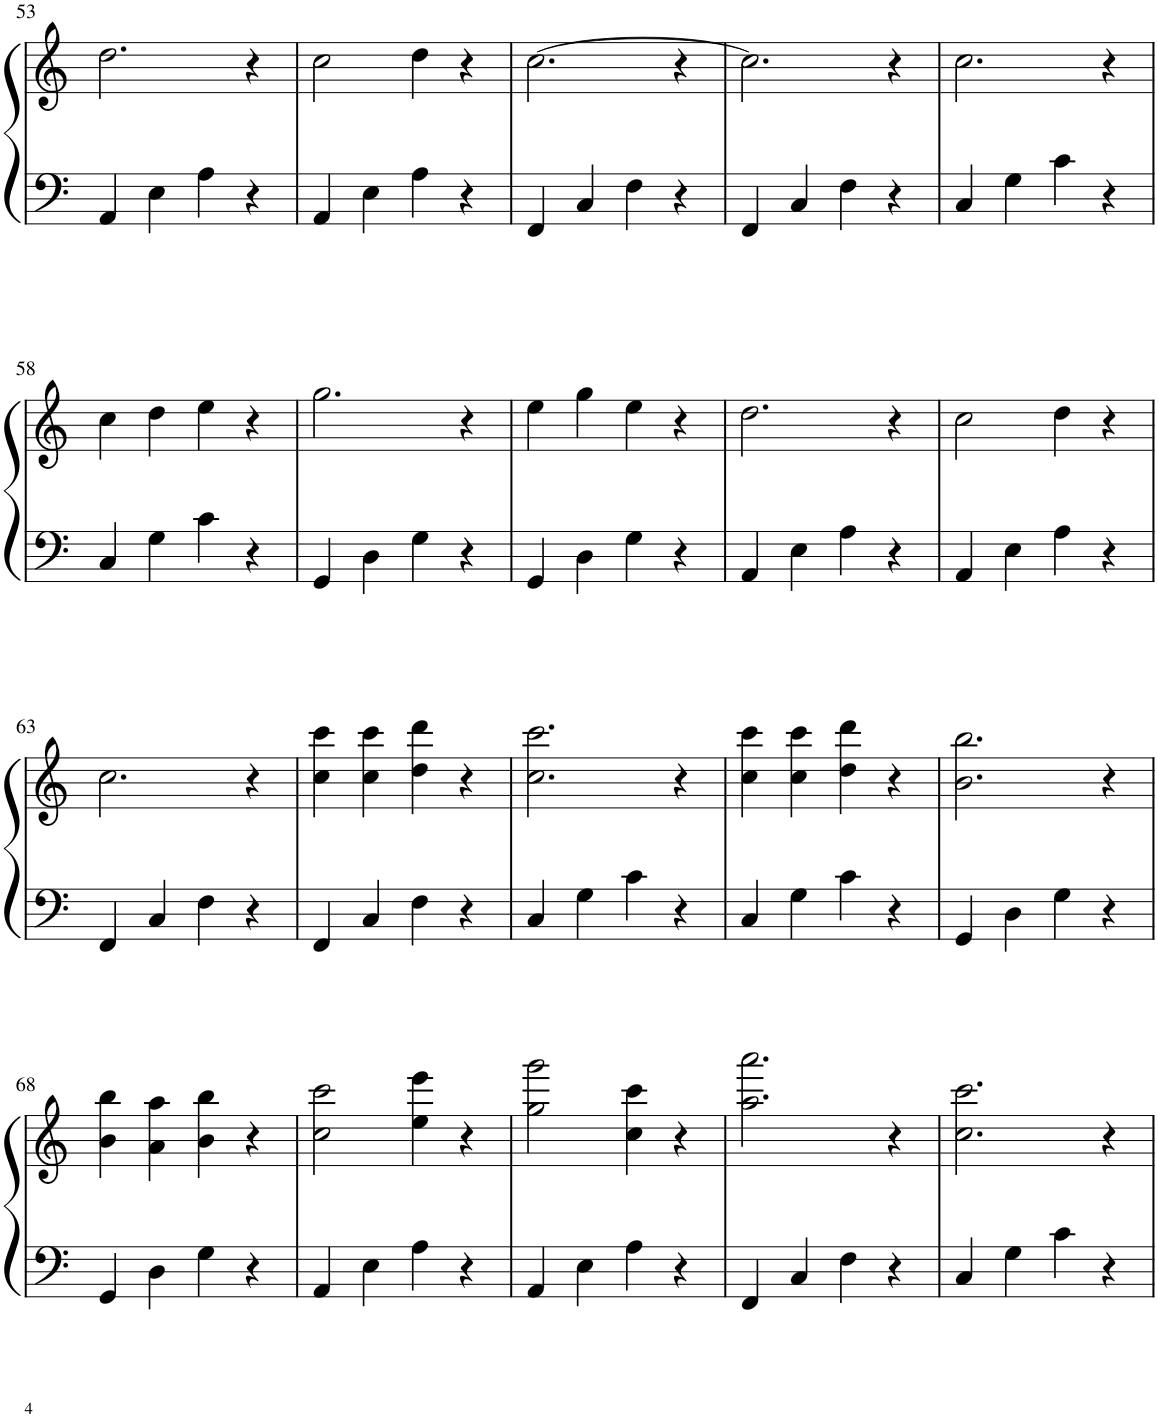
**kern	**kern
*part1	*part1
*staff2	*staff1
*I"Piano	*
*I'Pno	*
!!LO:PB:g=z
*clefF4	*clefG2
*k[]	*k[]
=53	=53
4AA/	2.dd\
4E\	.
4A\	.
4r	4r
=54	=54
4AA/	2cc\
4E\	.
4A\	4dd\
4r	4r
=55	=55
4FF/	[2.cc\
4C/	.
4F\	.
4r	4r
=56	=56
4FF/	2.cc\]
4C/	.
4F\	.
4r	4r
=57	=57
4C/	2.cc\
4G\	.
4c\	.
4r	4r
!!LO:LB:g=z
=58	=58
4C/	4cc\
4G\	4dd\
4c\	4ee\
4r	4r
=59	=59
4GG/	2.gg\
4D\	.
4G\	.
4r	4r
=60	=60
4GG/	4ee\
4D\	4gg\
4G\	4ee\
4r	4r
=61	=61
4AA/	2.dd\
4E\	.
4A\	.
4r	4r
=62	=62
4AA/	2cc\
4E\	.
4A\	4dd\
4r	4r
!!LO:LB:g=z
=63	=63
4FF/	2.cc\
4C/	.
4F\	.
4r	4r
=64	=64
4FF/	4cc\ 4ccc\
4C/	4cc\ 4ccc\
4F\	4dd\ 4ddd\
4r	4r
=65	=65
4C/	2.cc\ 2.ccc\
4G\	.
4c\	.
4r	4r
=66	=66
4C/	4cc\ 4ccc\
4G\	4cc\ 4ccc\
4c\	4dd\ 4ddd\
4r	4r
=67	=67
4GG/	2.b\ 2.bb\
4D\	.
4G\	.
4r	4r
!!LO:LB:g=z
=68	=68
4GG/	4b\ 4bb\
4D\	4a\ 4aa\
4G\	4b\ 4bb\
4r	4r
=69	=69
4AA/	2cc\ 2ccc\
4E\	.
4A\	4ee\ 4eee\
4r	4r
=70	=70
4AA/	2gg\ 2ggg\
4E\	.
4A\	4cc\ 4ccc\
4r	4r
=71	=71
4FF/	2.aa\ 2.aaa\
4C/	.
4F\	.
4r	4r
=72	=72
4C/	2.cc\ 2.ccc\
4G\	.
4c\	.
4r	4r
=	=
*-	*-
